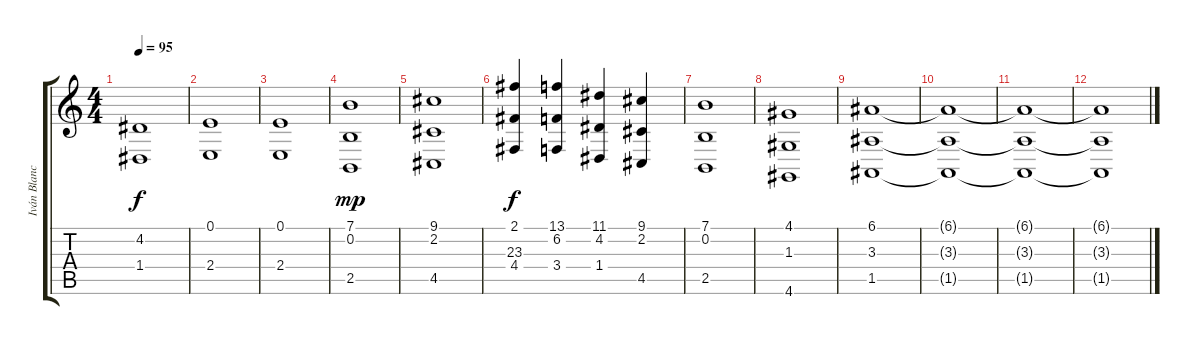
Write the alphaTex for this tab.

\track ("Iván Blanco (Teclado)" "Iván Blanc") {instrument synthstrings2}
\staff {score tabs}
\tuning (E4 B3 G3 D3 A2 E2) {hide}
\ts (4 4)
\tempo 95
\clef g2
\ks c
(4.2 1.4).1{dy f} |
(0.1 2.4).1 |
(0.1 2.4).1 |
(7.1 0.2 2.5).1{dy mp} |
(9.1 2.2 4.5).1 |
(2.1 23.3 4.4).4{dy f} (13.1 6.2 3.4).4 (11.1 4.2 1.4).4 (9.1 2.2 4.5).4 |
(7.1 0.2 2.5).1 |
(4.1 1.3 4.6).1 |
(6.1 3.3 1.5).1{volume 6} |
(6.1{t} 3.3{t} 1.5{t}).1 |
(6.1{t} 3.3{t} 1.5{t}).1 |
(6.1{t} 3.3{t} 1.5{t}).1{volume 0}
